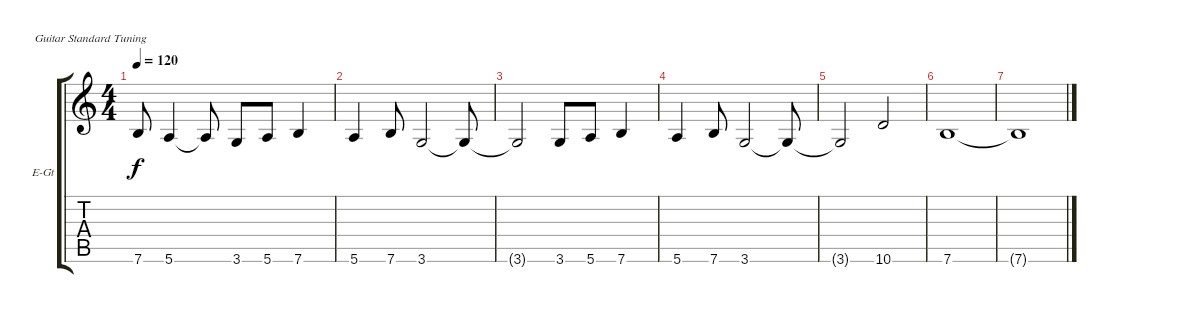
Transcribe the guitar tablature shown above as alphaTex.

\defaultSystemsLayout 4
\bracketExtendMode groupsimilarinstruments
\firstSystemTrackNameOrientation horizontal
\otherSystemsTrackNameOrientation horizontal
\track ("shura" "E-Gt") {instrument overdrivenguitar}
\staff {score tabs}
\tuning (E4 B3 G3 D3 A2 E2)
\ts (4 4)
\tempo 120
\clef g2
\ks c
7.6.8{dy f} 5.6.4 5.6{t}.8 3.6.8 5.6.8 7.6.4 |
5.6.4 7.6.8 3.6.2 3.6{t}.8 |
3.6{t}.2 3.6.8 5.6.8 7.6.4 |
5.6.4 7.6.8 3.6.2 3.6{t}.8 |
3.6{t}.2 10.6.2 |
7.6.1 |
7.6{t}.1
